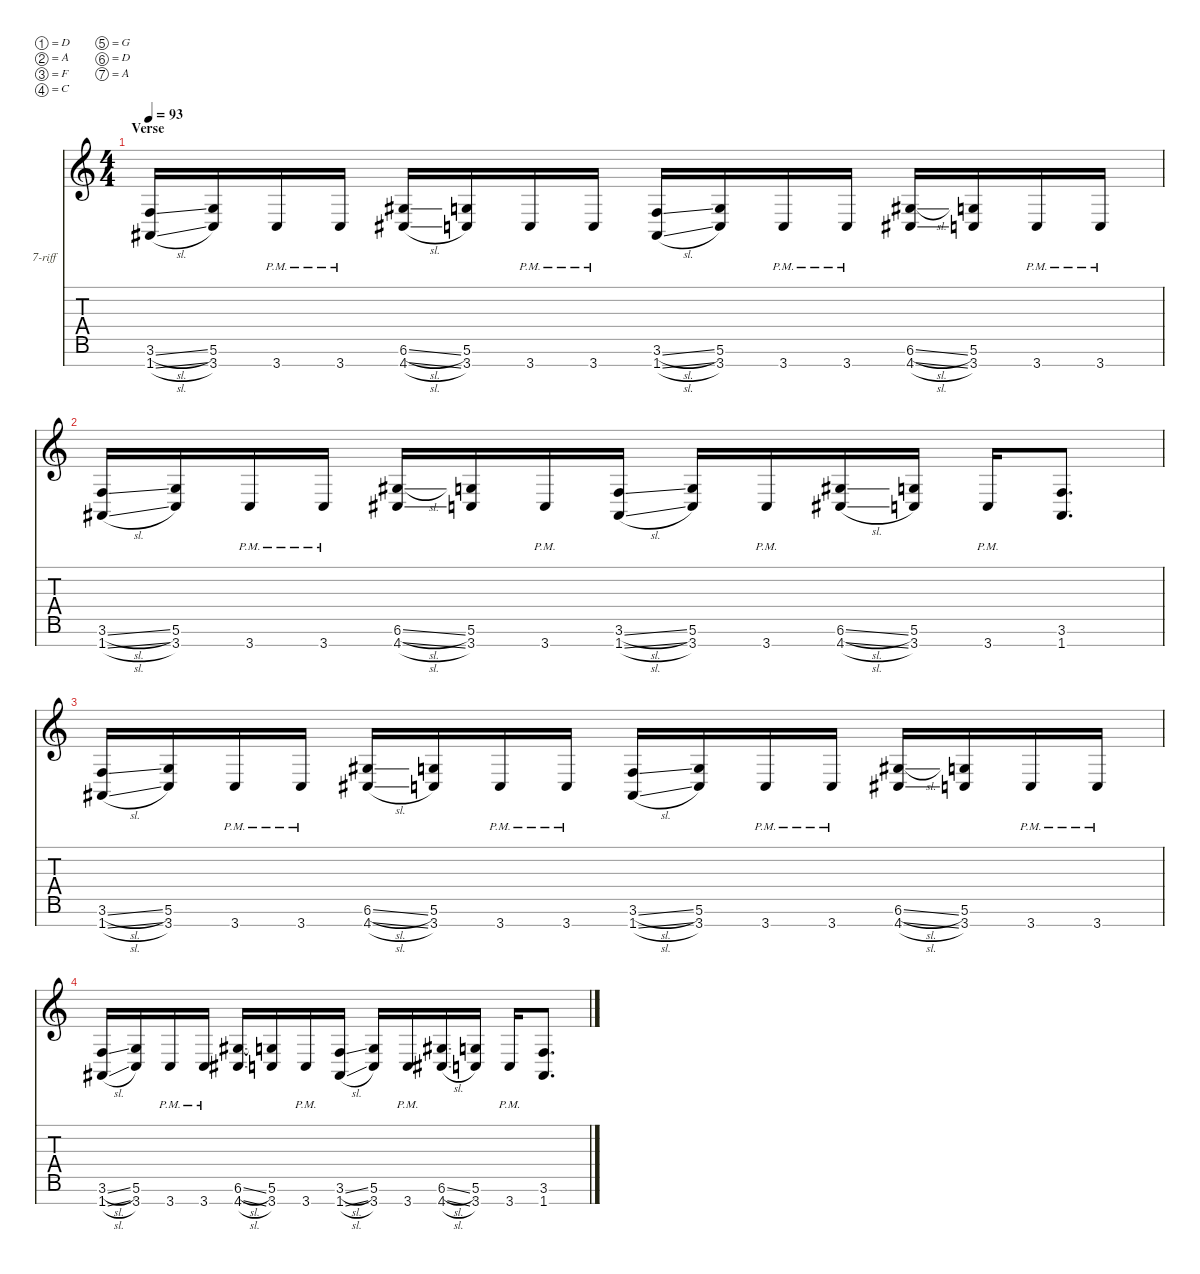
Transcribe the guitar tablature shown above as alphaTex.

\defaultSystemsLayout 4
\hideDynamics
\bracketExtendMode nobrackets
\firstSystemTrackNameOrientation horizontal
\otherSystemsTrackNameOrientation horizontal
\track ("7-riff" "7-riff") {solo instrument distortionguitar}
\staff {score tabs}
\tuning (D4 A3 F3 C3 G2 D2 A1)
\ts (4 4)
\section ("" "Verse")
\scale
0.969568
\tempo 93
\accidentals auto
\clef g2
\ottava regular
\simile none
\ks c
(3.6{sl} 1.7{sl acc #}).16{dy f beam Up} (5.6 3.7).16{beam Up} 3.7{pm}.16{beam Up} 3.7{pm}.16{beam Up} (6.6{sl acc #} 4.7{sl acc #}).16{beam Up} (5.6 3.7).16{beam Up} 3.7{pm}.16{beam Up} 3.7{pm}.16{beam Up} (3.6{sl} 1.7{sl acc #}).16{beam Up} (5.6 3.7).16{beam Up} 3.7{pm}.16{beam Up} 3.7{pm}.16{beam Up} (4.7{sl acc #} 6.6{sl acc #}).16{beam Up} (3.7 5.6).16{beam Up} 3.7{pm}.16{beam Up} 3.7{pm}.16{beam Up} |
\scale
1.09129 (3.6{sl} 1.7{sl acc #}).16{beam Up} (5.6 3.7).16{beam Up} 3.7{pm}.16{beam Up} 3.7{pm}.16{beam Up} (4.7{sl acc #} 6.6{sl acc #}).16{beam Up} (3.7 5.6).16{beam Up} 3.7{pm}.16{beam Up} (3.6{sl} 1.7{sl acc #}).16{beam Up} (5.6 3.7).16{beam Up} 3.7{pm}.16{beam Up} (6.6{sl acc #} 4.7{sl acc #}).16{beam Up} (5.6 3.7).16{beam Up} 3.7{pm}.16{beam Up} (3.6 1.7{acc #}).8{d beam Up} |
\scale
0.969568 (3.6{sl} 1.7{sl acc #}).16{beam Up} (5.6 3.7).16{beam Up} 3.7{pm}.16{beam Up} 3.7{pm}.16{beam Up} (6.6{sl acc #} 4.7{sl acc #}).16{beam Up} (5.6 3.7).16{beam Up} 3.7{pm}.16{beam Up} 3.7{pm}.16{beam Up} (3.6{sl} 1.7{sl acc #}).16{beam Up} (5.6 3.7).16{beam Up} 3.7{pm}.16{beam Up} 3.7{pm}.16{beam Up} (4.7{sl acc #} 6.6{sl acc #}).16{beam Up} (3.7 5.6).16{beam Up} 3.7{pm}.16{beam Up} 3.7{pm}.16{beam Up} |
\scale
0.969568 (3.6{sl} 1.7{sl acc #}).16{beam Up} (5.6 3.7).16{beam Up} 3.7{pm}.16{beam Up} 3.7{pm}.16{beam Up} (4.7{sl acc #} 6.6{sl acc #}).16{beam Up} (3.7 5.6).16{beam Up} 3.7{pm}.16{beam Up} (3.6{sl} 1.7{sl acc #}).16{beam Up} (5.6 3.7).16{beam Up} 3.7{pm}.16{beam Up} (6.6{sl acc #} 4.7{sl acc #}).16{beam Up} (5.6 3.7).16{beam Up} 3.7{pm}.16{beam Up} (3.6 1.7{acc #}).8{d beam Up}
